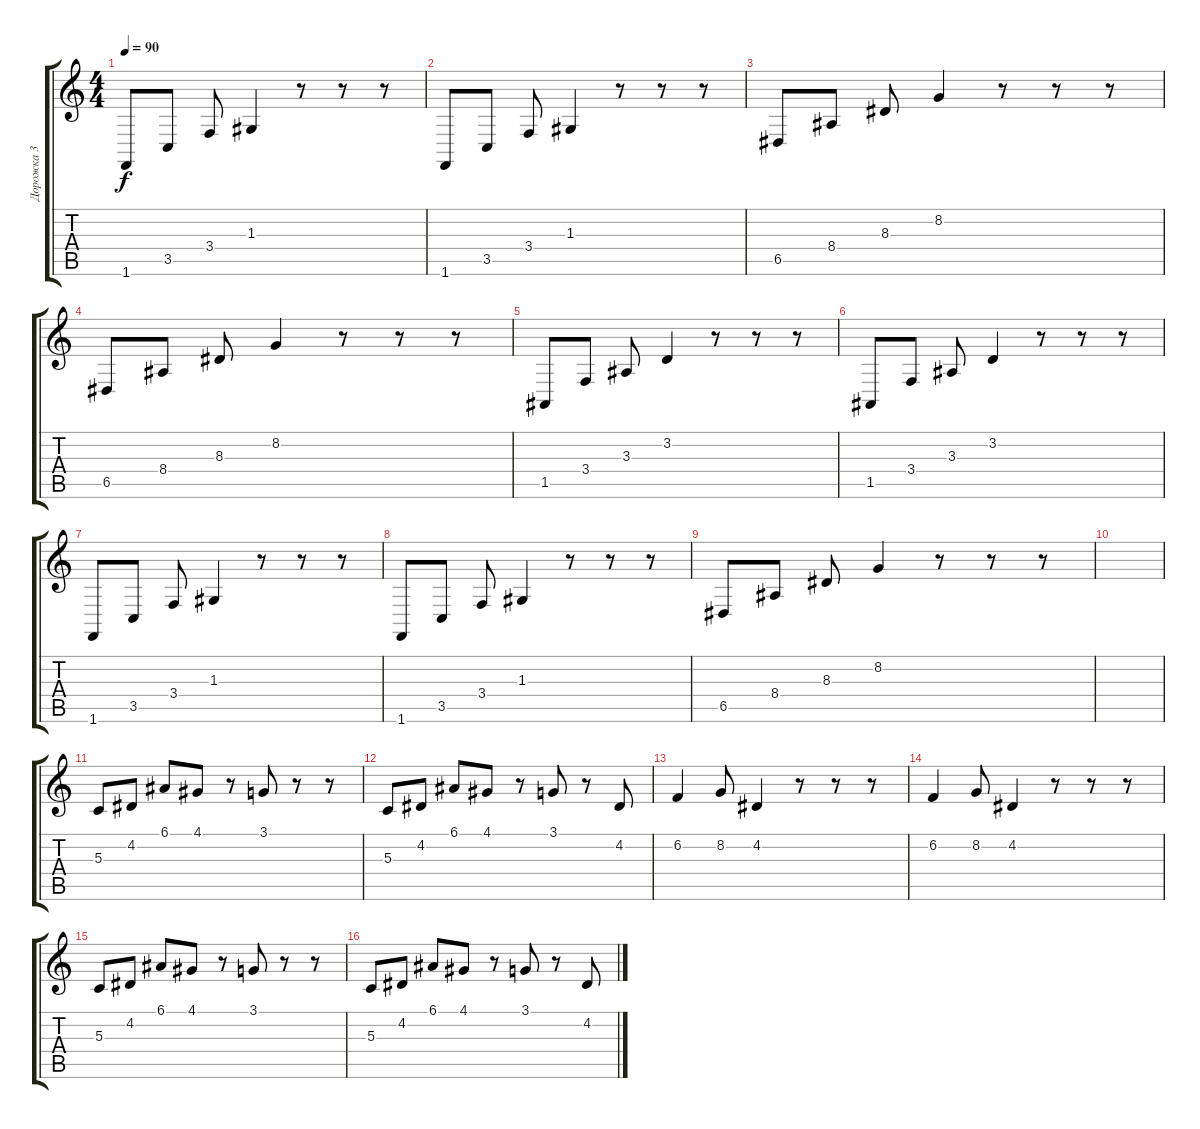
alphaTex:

\track ("Дорожка 3" "Дорожка 3") {instrument brightacousticpiano}
\staff {score tabs}
\tuning (E4 B3 G3 D3 A2 E2) {hide}
\ts (4 4)
\tempo 90
\clef g2
\ks c
1.6.8{dy f} 3.5.8 3.4.8 1.3.4 r.8 r.8 r.8 |
1.6.8 3.5.8 3.4.8 1.3.4 r.8 r.8 r.8 |
6.5.8 8.4.8 8.3.8 8.2.4 r.8 r.8 r.8 |
6.5.8 8.4.8 8.3.8 8.2.4 r.8 r.8 r.8 |
1.5.8 3.4.8 3.3.8 3.2.4 r.8 r.8 r.8 |
1.5.8 3.4.8 3.3.8 3.2.4 r.8 r.8 r.8 |
1.6.8 3.5.8 3.4.8 1.3.4 r.8 r.8 r.8 |
1.6.8 3.5.8 3.4.8 1.3.4 r.8 r.8 r.8 |
6.5.8 8.4.8 8.3.8 8.2.4 r.8 r.8 r.8 |
|
5.3.8 4.2.8 6.1.8 4.1.8 r.8 3.1.8 r.8 r.8 |
5.3.8 4.2.8 6.1.8 4.1.8 r.8 3.1.8 r.8 4.2.8 |
6.2.4 8.2.8 4.2.4 r.8 r.8 r.8 |
6.2.4 8.2.8 4.2.4 r.8 r.8 r.8 |
5.3.8 4.2.8 6.1.8 4.1.8 r.8 3.1.8 r.8 r.8 |
5.3.8 4.2.8 6.1.8 4.1.8 r.8 3.1.8 r.8 4.2.8
